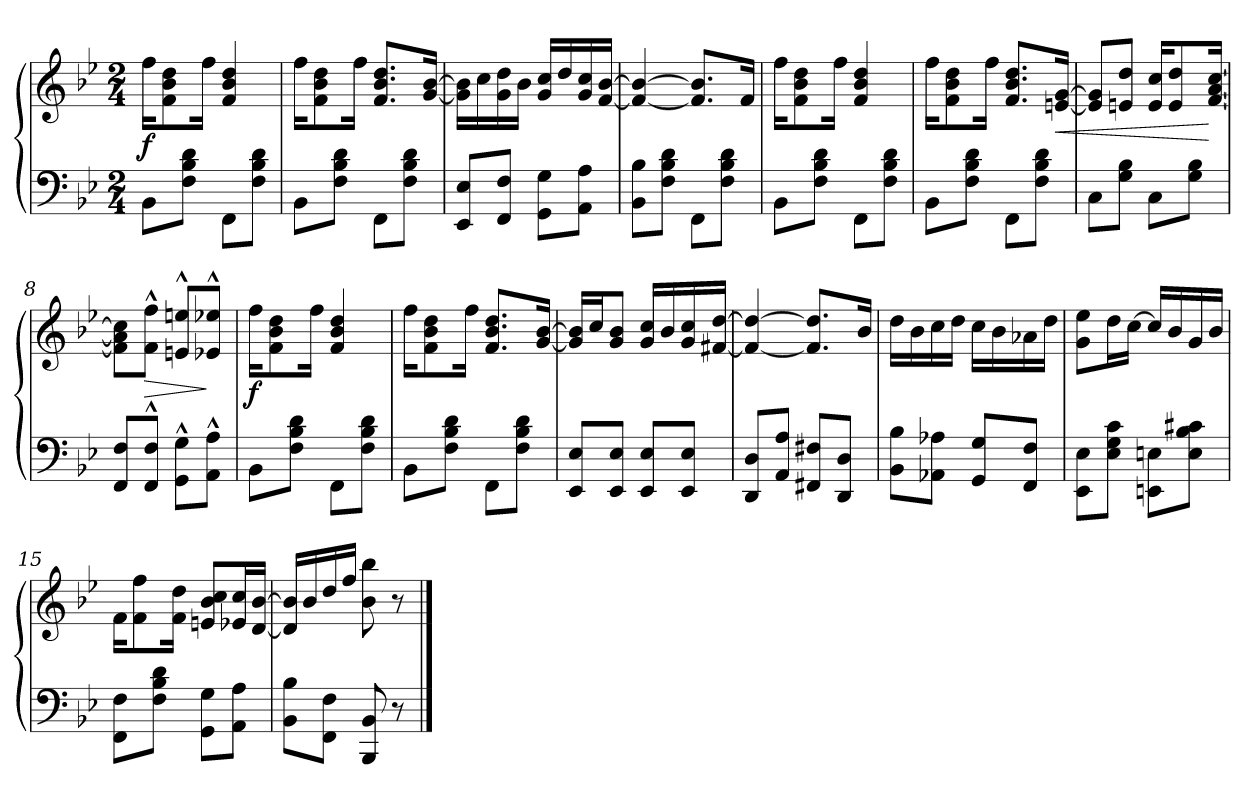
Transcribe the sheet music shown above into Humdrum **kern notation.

**kern	**kern	**dynam
*part1	*part1	*part1
*staff2	*staff1	*staff1/2
*clefF4	*clefG2	*
*k[b-e-]	*k[b-e-]	*
*B-:	*B-:	*
*M2/4	*M2/4	*
=1	=1	=1
!	!	!LO:DY:b
8BB-<\L	16ff>\KL	f
.	8f\ 8b-\ 8dd\	.
8F\ 8B-\ 8d\J	.	.
.	16ff\Jk	.
8FF\L	4f/ 4b-/ 4dd/	.
8F\ 8B-\ 8d\J	.	.
=2	=2	=2
8BB-\L	16ff\KL	.
.	8f\ 8b-\ 8dd\	.
8F\ 8B-\ 8d\J	.	.
.	16ff\Jk	.
8FF\L	8.f/ 8.b-/ 8.dd/L	.
8F\ 8B-\ 8d\J	.	.
.	[16g/>> [16b-/>>Jk	.
=3	=3	=3
8EE-/ 8E-/L	16g\] 16b-\]LL	.
.	16cc\	.
8FF/ 8F/J	16g\ 16dd\	.
.	16b-\JJ	.
8GG\ 8G\L	16g/ 16cc/LL	.
.	16dd/	.
8AA\ 8A\J	16g/ 16cc/	.
.	[16f/ [16b-/JJ	.
=4	=4	=4
8BB-\ 8B-\L	4f/_ 4b-/_	.
8F\ 8B-\ 8d\J	.	.
8FF\L	8.f/] 8.b-/]L	.
8F\ 8B-\ 8d\J	.	.
.	16f/Jk	.
!!LO:LB:g=z
=5	=5	=5
8BB-<\L	16ff>\KL	.
.	8f\ 8b-\ 8dd\	.
8F\ 8B-\ 8d\J	.	.
.	16ff\Jk	.
8FF\L	4f/ 4b-/ 4dd/	.
8F\ 8B-\ 8d\J	.	.
=6	=6	=6
8BB-\L	16ff\KL	.
.	8f\ 8b-\ 8dd\	.
8F\ 8B-\ 8d\J	.	.
.	16ff\Jk	.
8FF\L	8.f/ 8.b-/ 8.dd/L	.
8F\ 8B-\ 8d\J	.	.
!	!	!LO:HP:b
.	[16en/>> [16g/>>Jk	<
=7	=7	=7
8C\L	8e/] 8g/]L	.
8G\ 8B-\J	8en/ 8dd/J	.
8C\L	16e/ 16cc/KL	.
.	8e/ 8dd/	.
8G\ 8B-\J	.	.
.	[16f/ [16a/ [16cc/Jk	[
=8	=8	=8
8FF/ 8F/L	8f\] 8a\] 8cc\]L	.
!	!	!LO:HP:b
8FF/^^> 8F/^^>J	8f\^^> 8ff\^^>J	>
8GG\^^> 8G\^^>L	8en/^^> 8een/^^>L	.
8AA\^^> 8A\^^>J	8e-X/^^> 8ee-X/^^>J	]
!!LO:LB:g=z
=9	=9	=9
!	!	!LO:DY:b
8BB-<\L	16ff>\KL	f
.	8f\ 8b-\ 8dd\	.
8F\ 8B-\ 8d\J	.	.
.	16ff\Jk	.
8FF\L	4f/ 4b-/ 4dd/	.
8F\ 8B-\ 8d\J	.	.
=10	=10	=10
8BB-\L	16ff\KL	.
.	8f\ 8b-\ 8dd\	.
8F\ 8B-\ 8d\J	.	.
.	16ff\Jk	.
8FF\L	8.f/ 8.b-/ 8.dd/L	.
8F\ 8B-\ 8d\J	.	.
.	[16g/>> [16b-/>>Jk	.
=11	=11	=11
8EE-/ 8E-/L	16g/] 16b-/]LL	.
.	16cc/J	.
8EE-/ 8E-/J	8g/ 8b-/J	.
8EE-/ 8E-/L	16g/ 16cc/LL	.
.	16b-/	.
8EE-/ 8E-/J	16g/ 16cc/	.
.	[16f#X/>> [16dd/>>JJ	.
=12	=12	=12
8DD/ 8D/L	4f#/_ 4dd/_	.
8AA/ 8A/J	.	.
8FF#X/ 8F#X/L	8.f#/] 8.dd/]L	.
8DD/ 8D/J	.	.
.	16b->/Jk	.
!!LO:LB:g=z
=13	=13	=13
8BB-\<< 8B-\<<L	16dd>\LL	.
.	16b-\	.
8AA-X\ 8A-X\J	16cc\	.
.	16dd\JJ	.
8GG/ 8G/L	16cc\LL	.
.	16b-\	.
8FF/ 8F/J	16a-X\	.
.	16dd>\JJ	.
=14	=14	=14
8EE-\ 8E-\L	8g\>> 8ee-\>>L	.
8E-\ 8G\ 8c\J	16dd\L	.
.	[16cc\JJ	.
8EEn\ 8En\L	16cc/LL]	.
.	16b-/	.
8E\ 8B-\ 8c#X\J	16g/	.
.	16b-/JJ	.
=15	=15	=15
8FF\ 8F\L	16f>\KL	.
.	8f\ 8ff\	.
8F\ 8B-\ 8d\J	.	.
.	16f\ 16dd\Jk	.
8GG\ 8G\L	8en/>>> 8b-/>>> 8cc/>>>L	.
8AA\ 8A\J	16e-X/ 16cc/L	.
.	[16d/ [16b-/JJ	.
=16	=16	=16
8BB-\ 8B-\L	16d/] 16b-/]LL	.
.	16b-/	.
8FF\ 8F\J	16dd>/	.
.	16ff/JJ	.
8BBB-/ 8BB-/	8b-\ 8bb-\	.
8r	8r	.
==	==	==
*-	*-	*-
